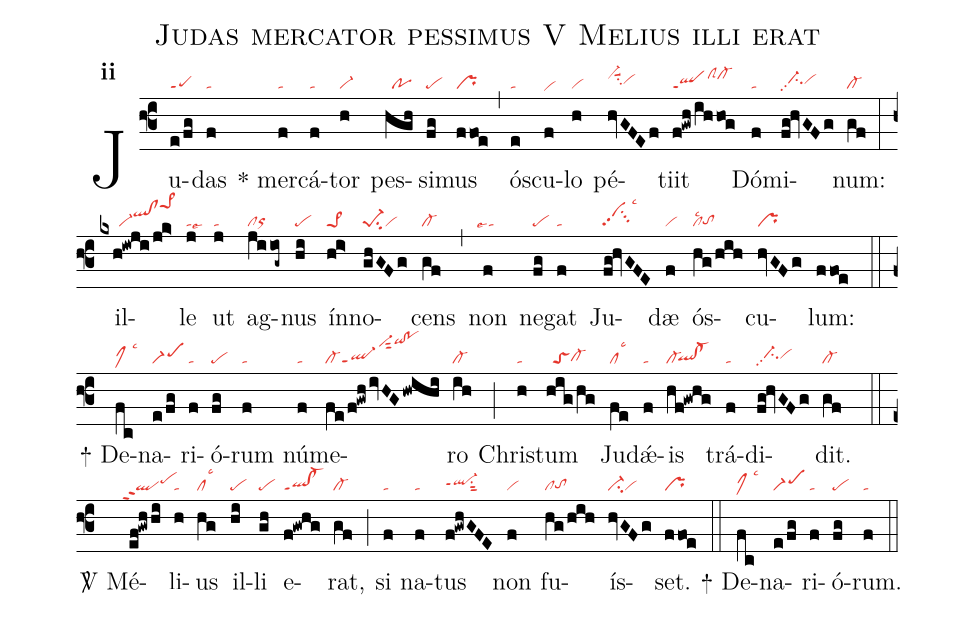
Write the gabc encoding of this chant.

name:Judas mercator pessimus V Melius illi erat;
office-part:re;
mode:2;
nabc-lines:1;
%%
initial-style: 1;
name: Judas peccator pessimus;
mode: 2;
office-part: Responsorium;
annotation: Resp.;
annotation: ii;
nabc-lines: 1;
%%
(f3) Ju(e/fg|scG)das(f|ta) <sp>*</sp> mer(f|ta)cá(f|ta)tor(h|vi-) pes(hgh|//po)si(fg|pe)mus(ffoe|pr) (,) ós(e|ta)cu(f|vihe)lo(h|vi) pé(hvGFEf|vi-hjsuu1su2vihh)tiit(f!gwh/ihhog|qlppt1clShjcl-hj) Dó(f|ta)mi(fg!hvGFg|//ci-hhpp2vihh)num:(gf|cl-) (:) il(kxh!iwji/jk>|//////vi-qlhj!clhjpe>1hn)le(j|talse9) ut(j|ta) ag(jiiog~|clorhg)nus(hi|pe) ín(hi>|pe>1)no(ghGFg|pe-1su2vi)cens(gf|cl-) (,) non(f|``talse4) ne(fg|pe)gat(f|ta) Ju(fg!hvGFE|ci1hjpp2lsc3)dæ(f|vi) ós(hg/hih|cllsc2tohg)cu(hvGFg|pr)lum:(ffoe) (::)
<sp>+</sp> De(fc|clMhilsc3)na(e/fg|scM1)ri(f|ta)ó(fg|pe)rum(f|ta) nú(f|ta)me(fe/f!gwh/ivHG/hwihi|cl-ql-ppt1vi-hmsut2qihn!pohn)ro(ih|cl-) (;) Chris(h|ta)tum(hig/hg|//toScl-hg) Ju(fe|cllsc3)dǽ(f|ta)is(hf!gwhg|cl-`qlhg!cl-hg) trá(f|ta)di(fg!hvGFg|//ci-hhpp2vihh)dit.(gf|cl-) (::)

<sp>V/</sp> Mé(ef!gwhhi|``qlppt2pehi)li(h|ta)us(hg|cllsc3) il(hi|pe)li(gh|pe) e(f!gwhg|ql!cl-ppt1)rat,(gf|cl-) (;) si(f|ta) na(f|ta)tus(f!gwhGFE|ql-hhppt1su1sut2) non(f|vi) fu(hg/hih|cltohg)ís(hvGFg|ci-vi)set.(ffoe|pr) (::)
<sp>+</sp> De(fc|clMhilsc3)na(e/fg|scM1)ri(f|ta)ó(fg|pe)rum.(f|ta) (::)
